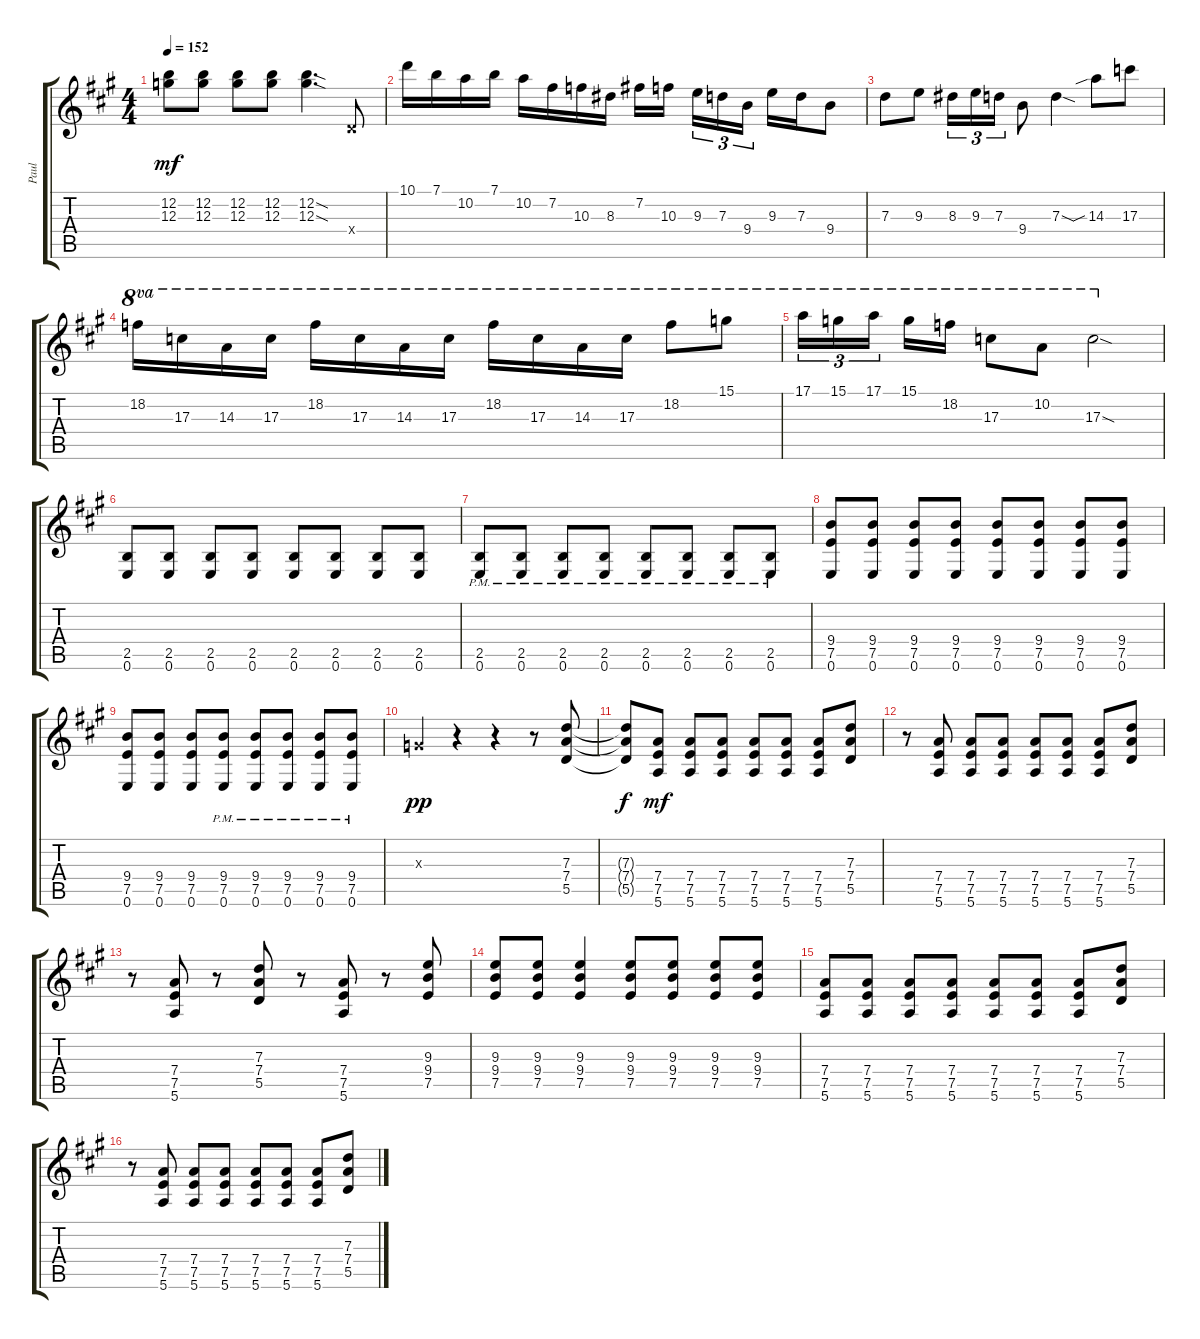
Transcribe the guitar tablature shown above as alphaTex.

\track ("Paul" "Paul") {instrument distortionguitar}
\staff {score tabs}
\tuning (E4 B3 G3 D3 A2 E2) {hide}
\ts (4 4)
\tempo 152
\clef g2
\ks a
(12.2 12.3).8{dy mf} (12.2 12.3).8 (12.2 12.3).8 (12.2 12.3).8 (12.2{sod} 12.3{sod}).4{d} 0.4{x}.8 |
10.1.16 7.1.16 10.2.16 7.1.16 10.2.16 7.2.16 10.3.16 8.3.16 7.2.16 10.3.16{beam splitsecondary} 9.3.16{tu (3 2)} 7.3.16{tu (3 2)} 9.4.16{tu (3 2)} 9.3.16 7.3.16 9.4.8 |
7.3.8 9.3.8 8.3.16{tu (3 2)} 9.3.16{tu (3 2)} 7.3.16{tu (3 2)} 9.4.8 7.3{sod}.4 14.3{sib}.8 17.3.8 |
18.2.16{ot 8va} 17.3.16{ot 8va} 14.3.16{ot 8va} 17.3.16{ot 8va} 18.2.16{ot 8va} 17.3.16{ot 8va} 14.3.16{ot 8va} 17.3.16{ot 8va} 18.2.16{ot 8va} 17.3.16{ot 8va} 14.3.16{ot 8va} 17.3.16{ot 8va} 18.2.8{ot 8va} 15.1.8{ot 8va} |
17.1.16{tu (3 2) ot 8va} 15.1.16{tu (3 2) ot 8va} 17.1.16{tu (3 2) ot 8va beam splitsecondary} 15.1.16{ot 8va} 18.2.16{ot 8va} 17.3.8{ot 8va} 10.2.8{ot 8va} 17.3{sod}.2{ot 8va} |
(2.5 0.6).8{volume 3} (2.5 0.6).8 (2.5 0.6).8 (2.5 0.6).8 (2.5 0.6).8 (2.5 0.6).8 (2.5 0.6).8 (2.5 0.6).8 |
(2.5{pm} 0.6{pm}).8 (2.5{pm} 0.6{pm}).8 (2.5{pm} 0.6{pm}).8 (2.5{pm} 0.6{pm}).8 (2.5{pm} 0.6{pm}).8 (2.5{pm} 0.6{pm}).8 (2.5{pm} 0.6{pm}).8 (2.5{pm} 0.6{pm}).8 |
(9.4 7.5 0.6).8 (9.4 7.5 0.6).8 (9.4 7.5 0.6).8 (9.4 7.5 0.6).8 (9.4 7.5 0.6).8 (9.4 7.5 0.6).8 (9.4 7.5 0.6).8 (9.4 7.5 0.6).8 |
(9.4 7.5 0.6).8 (9.4 7.5 0.6).8 (9.4 7.5 0.6).8 (9.4{pm} 7.5{pm} 0.6{pm}).8 (9.4{pm} 7.5{pm} 0.6{pm}).8 (9.4{pm} 7.5{pm} 0.6{pm}).8 (9.4{pm} 7.5{pm} 0.6{pm}).8 (9.4{pm} 7.5{pm} 0.6{pm}).8 |
0.3{x}.4{dy pp} r.4 r.4 r.8 (7.3 7.4 5.5).8{volume 16} |
(7.3{t} 7.4{t} 5.5{t}).8{dy f} (7.4 7.5 5.6).8{dy mf} (7.4 7.5 5.6).8 (7.4 7.5 5.6).8 (7.4 7.5 5.6).8 (7.4 7.5 5.6).8 (7.4 7.5 5.6).8 (7.3 7.4 5.5).8 |
r.8 (7.4 7.5 5.6).8 (7.4 7.5 5.6).8 (7.4 7.5 5.6).8 (7.4 7.5 5.6).8 (7.4 7.5 5.6).8 (7.4 7.5 5.6).8 (7.3 7.4 5.5).8 |
r.8 (7.4 7.5 5.6).8 r.8 (7.3 7.4 5.5).8 r.8 (7.4 7.5 5.6).8 r.8 (9.3 9.4 7.5).8 |
(9.3 9.4 7.5).8 (9.3 9.4 7.5).8 (9.3 9.4 7.5).4 (9.3 9.4 7.5).8 (9.3 9.4 7.5).8 (9.3 9.4 7.5).8 (9.3 9.4 7.5).8 |
(7.4 7.5 5.6).8 (7.4 7.5 5.6).8 (7.4 7.5 5.6).8 (7.4 7.5 5.6).8 (7.4 7.5 5.6).8 (7.4 7.5 5.6).8 (7.4 7.5 5.6).8 (7.3 7.4 5.5).8 |
r.8 (7.4 7.5 5.6).8 (7.4 7.5 5.6).8 (7.4 7.5 5.6).8 (7.4 7.5 5.6).8 (7.4 7.5 5.6).8 (7.4 7.5 5.6).8 (7.3 7.4 5.5).8
